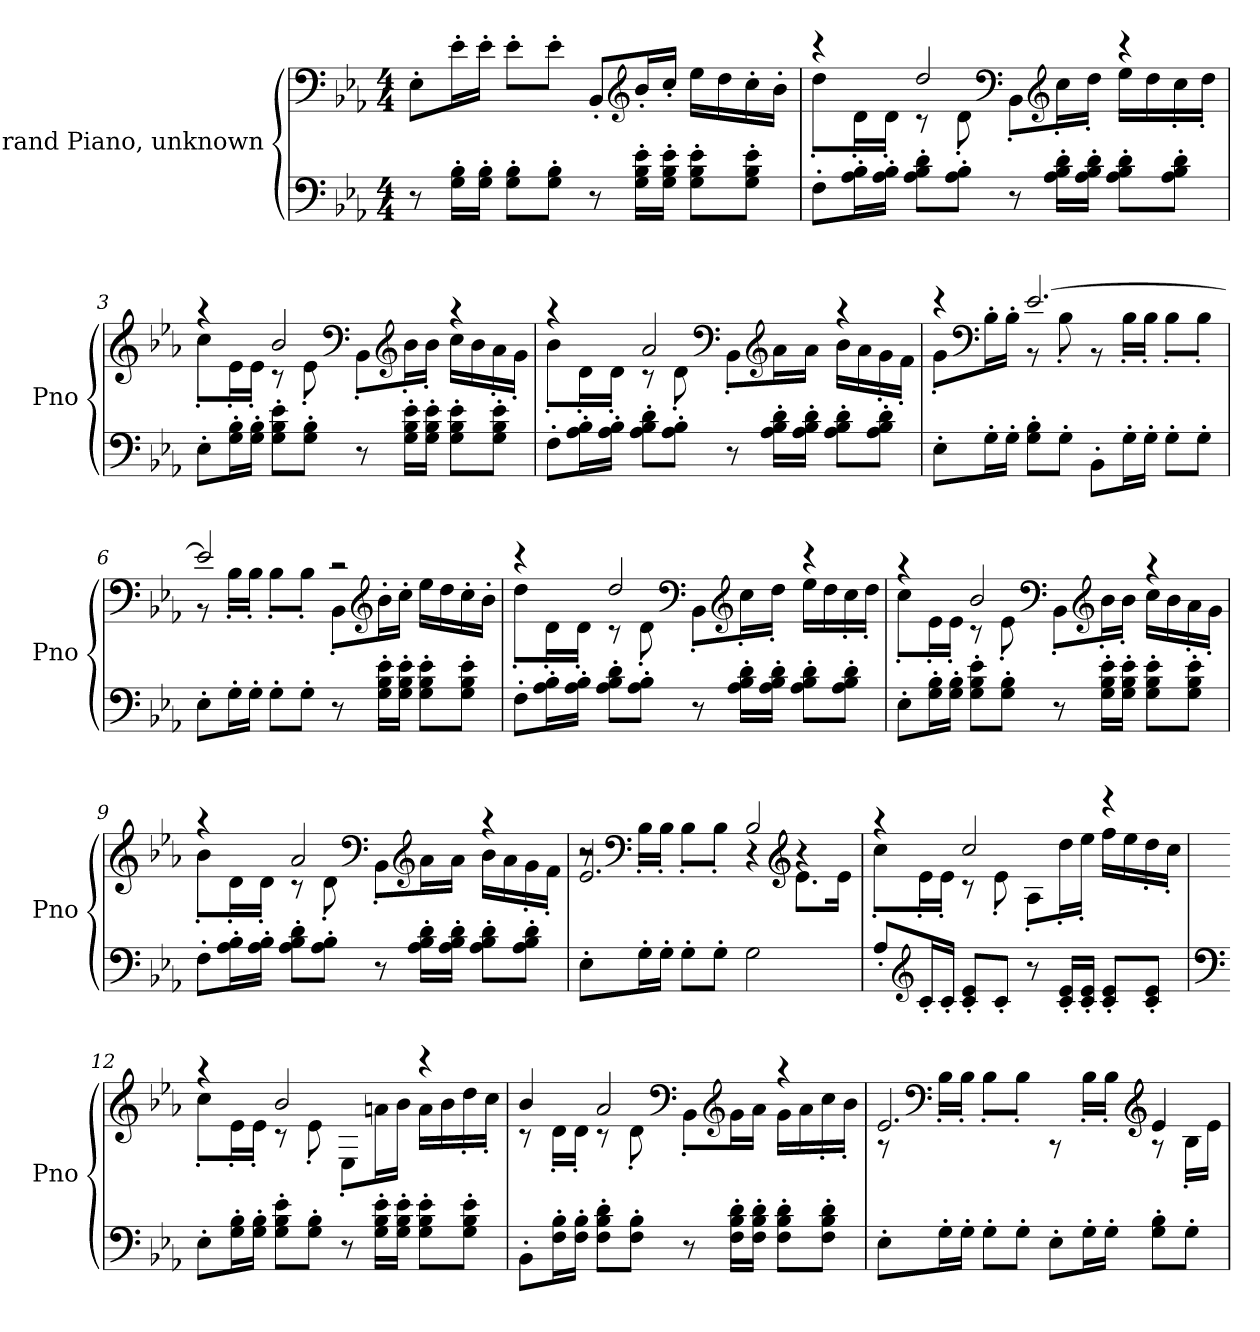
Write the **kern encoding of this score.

**kern	**kern
*part1	*part1
*staff2	*staff1
*I"Grand Piano, unknown	*
*I'Pno	*
*clefF4	*clefF4
*k[b-e-a-]	*k[b-e-a-]
*M4/4	*M4/4
*MM120	*MM120
=1	=1
8r	8E-'\L
16G\' 16B-\'LL	16e-'\L
16G\' 16B-\'JJ	16e-'\JJ
8G\' 8B-\'L	8e-'\L
8G\' 8B-\'J	8e-'\J
8r	8BB-'/L
*	*clefG2
16G\' 16B-\' 16e-\'LL	16b-'/L
16G\' 16B-\' 16e-\'JJ	16cc'/JJ
8G\' 8B-\' 8e-\'L	16ee-\LL
.	16dd\
8G\' 8B-\' 8e-\'J	16cc'\
.	16b-'\JJ
=2	=2
*	*^
8F'\L	4r	8dd'\L
16A-\' 16B-\'L	.	16d'\L
16A-\' 16B-\'JJ	.	16d'\JJ
8A-\' 8B-\' 8d\'L	2dd/	8r
8A-\' 8B-\'J	.	8d'\
*	*clefF4	*
8r	.	8BB-'\L
*	*clefG2	*
16A-\' 16B-\' 16d\'LL	.	16cc'\L
16A-\' 16B-\' 16d\'JJ	.	16dd'\JJ
8A-\' 8B-\' 8d\'L	4r	16ee-\LL
.	.	16dd\
8A-\' 8B-\' 8d\'J	.	16cc'\
.	.	16dd'\JJ
!!LO:LB:g=z	!!
=3	=3	=3
8E-'\L	4r	8cc'\L
16G\' 16B-\'L	.	16e-'\L
16G\' 16B-\'JJ	.	16e-'\JJ
8G\' 8B-\' 8e-\'L	2b-/	8r
8G\' 8B-\'J	.	8e-'\
*	*clefF4	*
8r	.	8BB-'\L
*	*clefG2	*
16G\' 16B-\' 16e-\'LL	.	16b-'\L
16G\' 16B-\' 16e-\'JJ	.	16b-'\JJ
8G\' 8B-\' 8e-\'L	4r	16cc\LL
.	.	16b-\
8G\' 8B-\' 8e-\'J	.	16a-'\
.	.	16g'\JJ
=4	=4	=4
8F'\L	4r	8b-'\L
16A-\' 16B-\'L	.	16d'\L
16A-\' 16B-\'JJ	.	16d'\JJ
8A-\' 8B-\' 8d\'L	2a-/	8r
8A-\' 8B-\'J	.	8d'\
*	*clefF4	*
8r	.	8BB-'\L
*	*clefG2	*
16A-\' 16B-\' 16d\'LL	.	16a-\L
16A-\' 16B-\' 16d\'JJ	.	16a-\JJ
8A-\' 8B-\' 8d\'L	4r	16b-\LL
.	.	16a-\
8A-\' 8B-\' 8d\'J	.	16g'\
.	.	16f'\JJ
!!LO:LB:g=z	!!
=5	=5	=5
8E-'\L	4r	8g'\L
*	*clefF4	*
16G'\L	.	16B-'\L
16G'\JJ	.	16B-'\JJ
8G\' 8B-\'L	[2.e-/	8r
8G'\J	.	8B-'\
8BB-'\L	.	8r
16G'\L	.	16B-'\LL
16G'\JJ	.	16B-'\JJ
8G'\L	.	8B-'\L
8G'\J	.	8B-'\J
=6	=6	=6
8E-'\L	2e-/]	8r
16G'\L	.	16B-'\LL
16G'\JJ	.	16B-'\JJ
8G'\L	.	8B-'\L
8G'\J	.	8B-'\J
8r	2r	8BB-'\L
*	*clefG2	*
16G\' 16B-\' 16e-\'LL	.	16b-'\L
16G\' 16B-\' 16e-\'JJ	.	16cc'\JJ
8G\' 8B-\' 8e-\'L	.	16ee-\LL
.	.	16dd\
8G\' 8B-\' 8e-\'J	.	16cc'\
.	.	16b-'\JJ
=7	=7	=7
8F'\L	4r	8dd'\L
16A-\' 16B-\'L	.	16d'\L
16A-\' 16B-\'JJ	.	16d'\JJ
8A-\' 8B-\' 8d\'L	2dd/	8r
8A-\' 8B-\'J	.	8d'\
*	*clefF4	*
8r	.	8BB-'\L
*	*clefG2	*
16A-\' 16B-\' 16d\'LL	.	16cc'\L
16A-\' 16B-\' 16d\'JJ	.	16dd'\JJ
8A-\' 8B-\' 8d\'L	4r	16ee-\LL
.	.	16dd\
8A-\' 8B-\' 8d\'J	.	16cc'\
.	.	16dd'\JJ
!!LO:LB:g=z	!!
=8	=8	=8
8E-'\L	4r	8cc'\L
16G\' 16B-\'L	.	16e-'\L
16G\' 16B-\'JJ	.	16e-'\JJ
8G\' 8B-\' 8e-\'L	2b-/	8r
8G\' 8B-\'J	.	8e-'\
*	*clefF4	*
8r	.	8BB-'\L
*	*clefG2	*
16G\' 16B-\' 16e-\'LL	.	16b-'\L
16G\' 16B-\' 16e-\'JJ	.	16b-'\JJ
8G\' 8B-\' 8e-\'L	4r	16cc\LL
.	.	16b-\
8G\' 8B-\' 8e-\'J	.	16a-'\
.	.	16g'\JJ
=9	=9	=9
8F'\L	4r	8b-'\L
16A-\' 16B-\'L	.	16d'\L
16A-\' 16B-\'JJ	.	16d'\JJ
8A-\' 8B-\' 8d\'L	2a-/	8r
8A-\' 8B-\'J	.	8d'\
*	*clefF4	*
8r	.	8BB-'\L
*	*clefG2	*
16A-\' 16B-\' 16d\'LL	.	16a-\L
16A-\' 16B-\' 16d\'JJ	.	16a-\JJ
8A-\' 8B-\' 8d\'L	4r	16b-\LL
.	.	16a-\
8A-\' 8B-\' 8d\'J	.	16g'\
.	.	16f'\JJ
=10	=10	=10
*	*	*^
8E-'\L	2.e-/	8r	2r
*	*clefF4	*	*
16G'\L	.	16B-'\LL	.
16G'\JJ	.	16B-'\JJ	.
8G'\L	.	8B-'\L	.
8G'\J	.	8B-'\J	.
2G\	.	4r	2B-/
*	*clefG2	*	*
.	4r	8.e-\L	.
.	.	16e-\Jk	.
*	*	*v	*v
!!LO:LB:g=z
=11	=11	=11
8A-'/L	4r	8cc'\L
*clefG2	*	*
16c'/L	.	16e-'\L
16c'/JJ	.	16e-'\JJ
8c/' 8e-/'L	2cc/	8r
8c'/J	.	8e-'\
8r	.	8A-'\L
16c/' 16e-/'LL	.	16dd'\L
16c/' 16e-/'JJ	.	16ee-'\JJ
8c/' 8e-/'L	4r	16ff\LL
.	.	16ee-\
8c/' 8e-/'J	.	16dd'\
.	.	16cc'\JJ
=12	=12	=12
*clefF4	*	*
8E-'\L	4r	8cc'\L
16G\' 16B-\'L	.	16e-'\L
16G\' 16B-\'JJ	.	16e-'\JJ
8G\' 8B-\' 8e-\'L	2b-/	8r
8G\' 8B-\'J	.	8e-'\
8r	.	8E-'\L
16G\' 16B-\' 16e-\'LL	.	16an\L
16G\' 16B-\' 16e-\'JJ	.	16b-\JJ
8G\' 8B-\' 8e-\'L	4r	16a\LL
.	.	16b-\
8G\' 8B-\' 8e-\'J	.	16dd'\
.	.	16cc'\JJ
!!LO:LB:g=z	!!
=13	=13	=13
8BB-'\L	4b-/	8r
16F\' 16B-\'L	.	16d'\LL
16F\' 16B-\'JJ	.	16d'\JJ
8F\' 8B-\' 8d\'L	2a-/	8r
8F\' 8B-\'J	.	8d'\
*	*clefF4	*
8r	.	8BB-'\L
*	*clefG2	*
16F\' 16B-\' 16d\'LL	.	16g\L
16F\' 16B-\' 16d\'JJ	.	16a-\JJ
8F\' 8B-\' 8d\'L	4r	16g\LL
.	.	16a-\
8F\' 8B-\' 8d\'J	.	16cc'\
.	.	16b-'\JJ
=14	=14	=14
8E-'\L	2.e-/	8r
*	*clefF4	*
16G'\L	.	16B-'\LL
16G'\JJ	.	16B-'\JJ
8G'\L	.	8B-'\L
8G'\J	.	8B-'\J
8E-'\L	.	8r
16G'\L	.	16B-'\LL
16G'\JJ	.	16B-'\JJ
*	*clefG2	*
8G\' 8B-\'L	4e-/	8r
8G'\J	.	16B-'\LL
.	.	16e-\JJ
*	*v	*v
=	=
*-	*-
